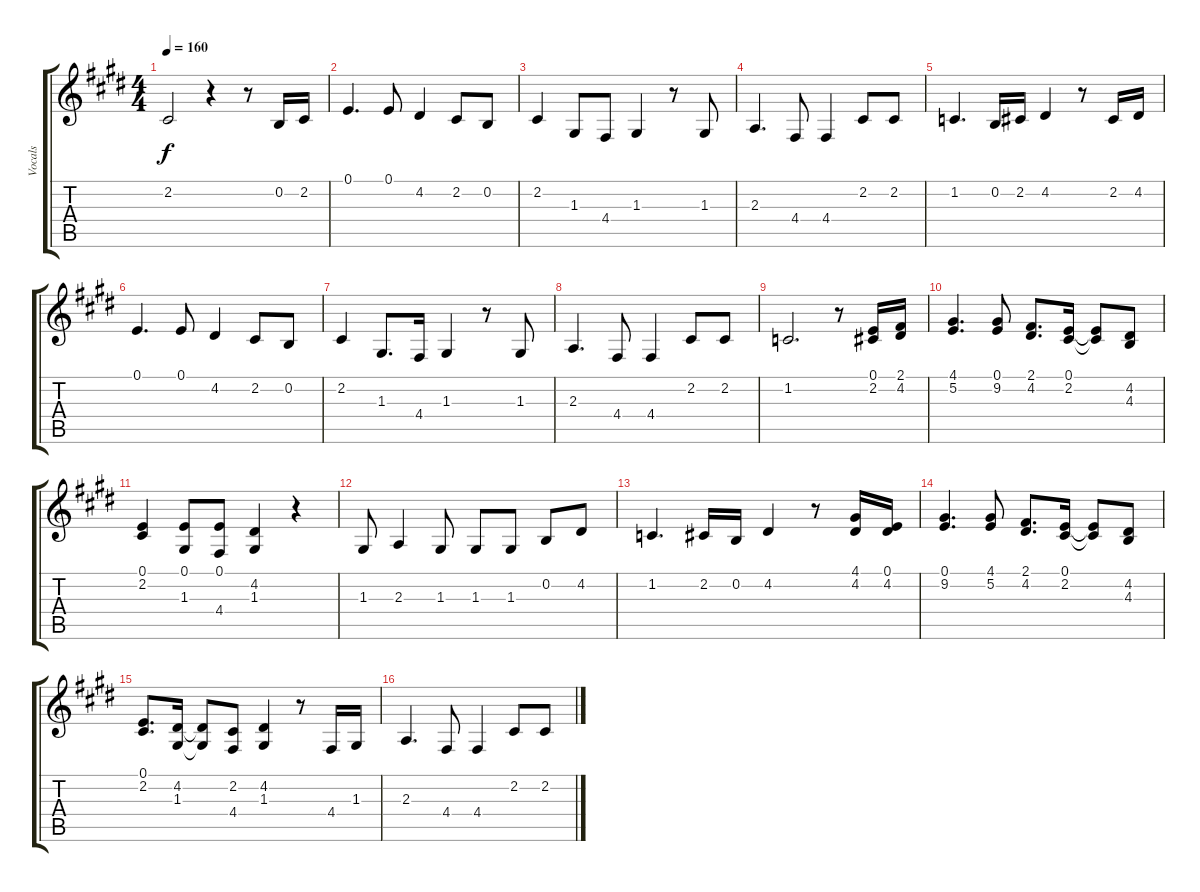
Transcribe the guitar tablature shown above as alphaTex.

\track ("Vocals" "Vocals") {instrument voiceoohs}
\staff {score tabs}
\tuning (E4 B3 G3 D3 A2 E2) {hide}
\ts (4 4)
\tempo 160
\clef g2
\ks e
2.2{t}.2{dy f} r.4 r.8 0.2.16 2.2.16 |
0.1.4{d} 0.1.8 4.2.4 2.2.8 0.2.8 |
2.2.4 1.3.8 4.4.8 1.3.4 r.8 1.3.8 |
2.3.4{d} 4.4.8 4.4.4 2.2.8 2.2.8 |
1.2.4{d} 0.2.16 2.2.16 4.2.4 r.8 2.2.16 4.2.16 |
0.1.4{d} 0.1.8 4.2.4 2.2.8 0.2.8 |
2.2.4 1.3.8{d} 4.4.16 1.3.4 r.8 1.3.8 |
2.3.4{d} 4.4.8 4.4.4 2.2.8 2.2.8 |
1.2.2{d} r.8 (0.1 2.2).16 (2.1 4.2).16 |
(4.1 5.2).4{d} (0.1 9.2).8 (2.1 4.2).8{d} (0.1 2.2).16 (0.1{t} 2.2{t}).8 (4.2 4.3).8 |
(0.1 2.2).4 (0.1 1.3).8 (0.1 4.4).8 (4.2 1.3).4 r.4 |
1.3.8 2.3.4 1.3.8 1.3.8 1.3.8 0.2.8 4.2.8 |
1.2.4{d} 2.2.16 0.2.16 4.2.4 r.8 (4.1 4.2).16 (0.1 4.2).16 |
(0.1 9.2).4{d} (4.1 5.2).8 (2.1 4.2).8{d} (0.1 2.2).16 (0.1{t} 2.2{t}).8 (4.2 4.3).8 |
(0.1 2.2).8{d} (4.2 1.3).16 (4.2{t} 1.3{t}).8 (2.2 4.4).8 (4.2 1.3).4 r.8 4.4.16 1.3.16 |
2.3.4{d} 4.4.8 4.4.4 2.2.8 2.2.8
